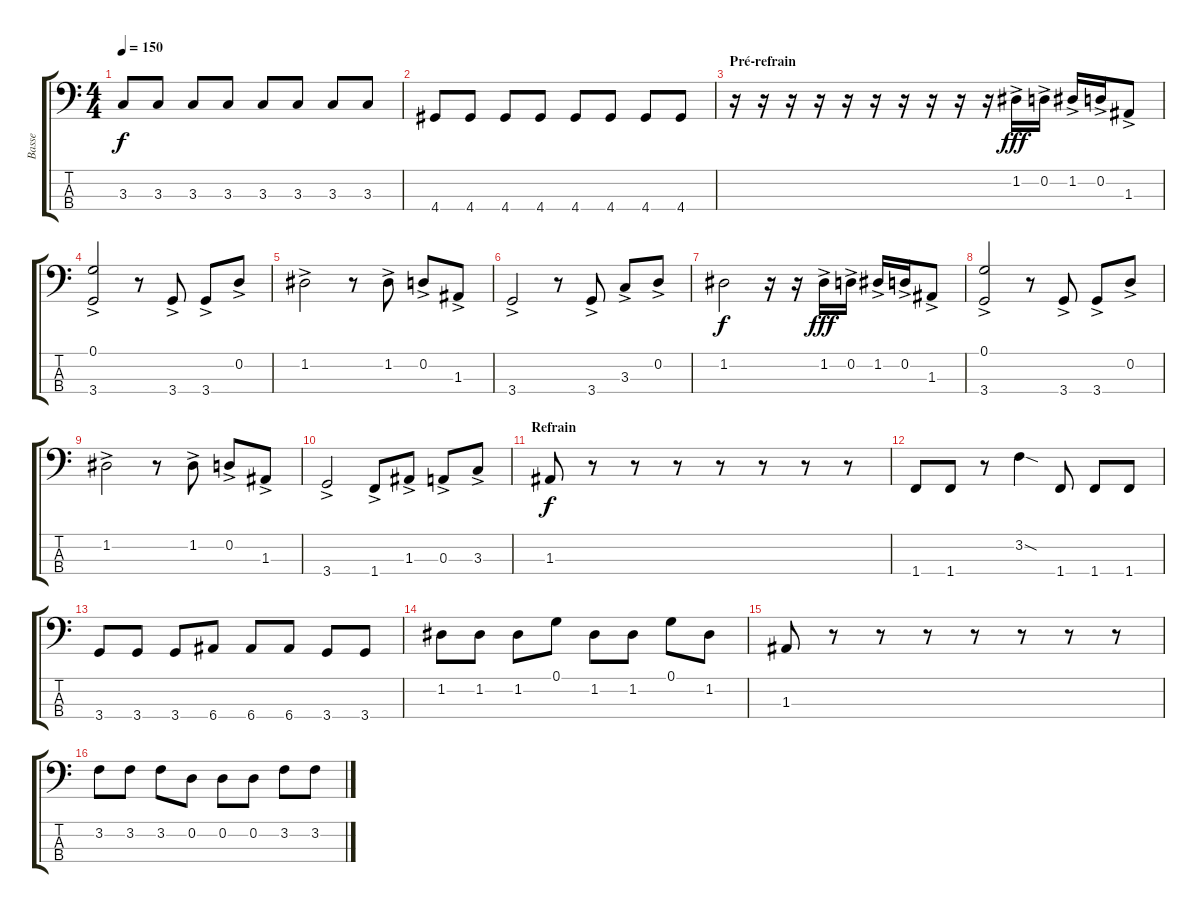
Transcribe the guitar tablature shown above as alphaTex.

\track ("Basse" "Basse") {instrument electricbassfinger}
\staff {score tabs}
\tuning (G2 D2 A1 E1) {hide}
\ts (4 4)
\tempo 150
\clef f4
\ks c
3.3.8{dy f} 3.3.8 3.3.8 3.3.8 3.3.8 3.3.8 3.3.8 3.3.8 |
4.4.8 4.4.8 4.4.8 4.4.8 4.4.8 4.4.8 4.4.8 4.4.8 |
\section ("" "Pré-refrain")
r.16 r.16 r.16 r.16 r.16 r.16 r.16 r.16 r.16 r.16 1.2{ac}.16{dy fff} 0.2{ac}.16 1.2{ac}.16 0.2{ac}.16 1.3{ac}.8 |
(0.1{ac} 3.4{ac}).2 r.8 3.4{ac}.8 3.4{ac}.8 0.2{ac}.8 |
1.2{ac}.2 r.8 1.2{ac}.8 0.2{ac}.8 1.3{ac}.8 |
3.4{ac}.2 r.8 3.4{ac}.8 3.3{ac}.8 0.2{ac}.8 |
1.2.2{dy f} r.16 r.16 1.2{ac}.16{dy fff} 0.2{ac}.16 1.2{ac}.16 0.2{ac}.16 1.3{ac}.8 |
(0.1{ac} 3.4{ac}).2 r.8 3.4{ac}.8 3.4{ac}.8 0.2{ac}.8 |
1.2{ac}.2 r.8 1.2{ac}.8 0.2{ac}.8 1.3{ac}.8 |
3.4{ac}.2 1.4{ac}.8 1.3{ac}.8 0.3{ac}.8 3.3{ac}.8 |
\section ("" "Refrain")
1.3.8{dy f} r.8 r.8 r.8 r.8 r.8 r.8 r.8 |
1.4.8 1.4.8 r.8 3.2{sod}.4 1.4.8 1.4.8 1.4.8 |
3.4.8 3.4.8 3.4.8 6.4.8 6.4.8 6.4.8 3.4.8 3.4.8 |
1.2.8 1.2.8 1.2.8 0.1.8 1.2.8 1.2.8 0.1.8 1.2.8 |
1.3.8 r.8 r.8 r.8 r.8 r.8 r.8 r.8 |
3.2.8 3.2.8 3.2.8 0.2.8 0.2.8 0.2.8 3.2.8 3.2.8
